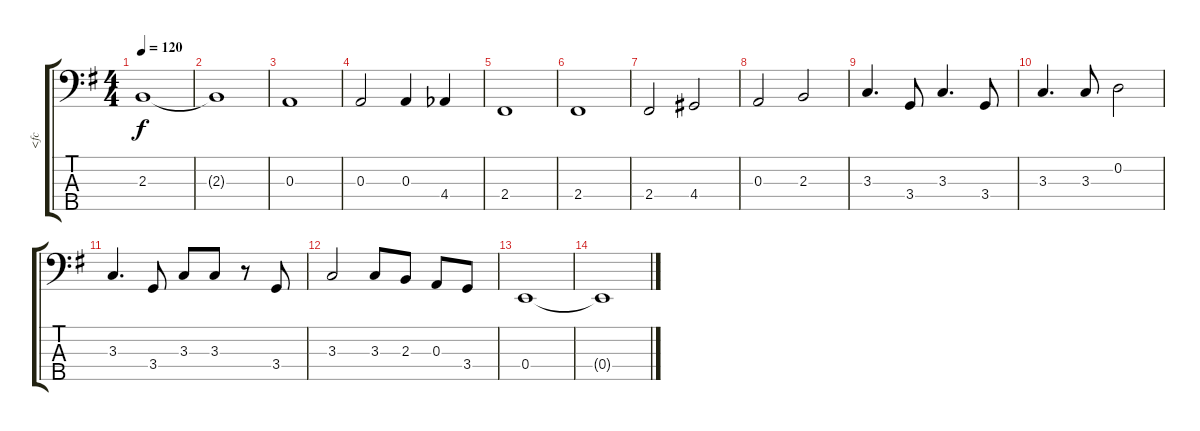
\track ("<fc" "<fc") {instrument acousticguitarsteel}
\staff {score tabs}
\tuning (G2 D2 A1 E1 B0) {hide}
\ts (4 4)
\tempo 120
\clef f4
\ks eminor
2.3.1{dy f} |
2.3{t}.1 |
0.3.1 |
0.3.2 0.3.4 4.4{acc b}.4 |
2.4.1 |
2.4.1 |
2.4.2 4.4.2 |
0.3.2 2.3.2 |
3.3.4{d} 3.4.8 3.3.4{d} 3.4.8 |
3.3.4{d} 3.3.8 0.2.2 |
3.3.4{d} 3.4.8 3.3.8 3.3.8 r.8 3.4.8 |
3.3.2 3.3.8 2.3.8 0.3.8 3.4.8 |
0.4.1 |
0.4{t}.1
